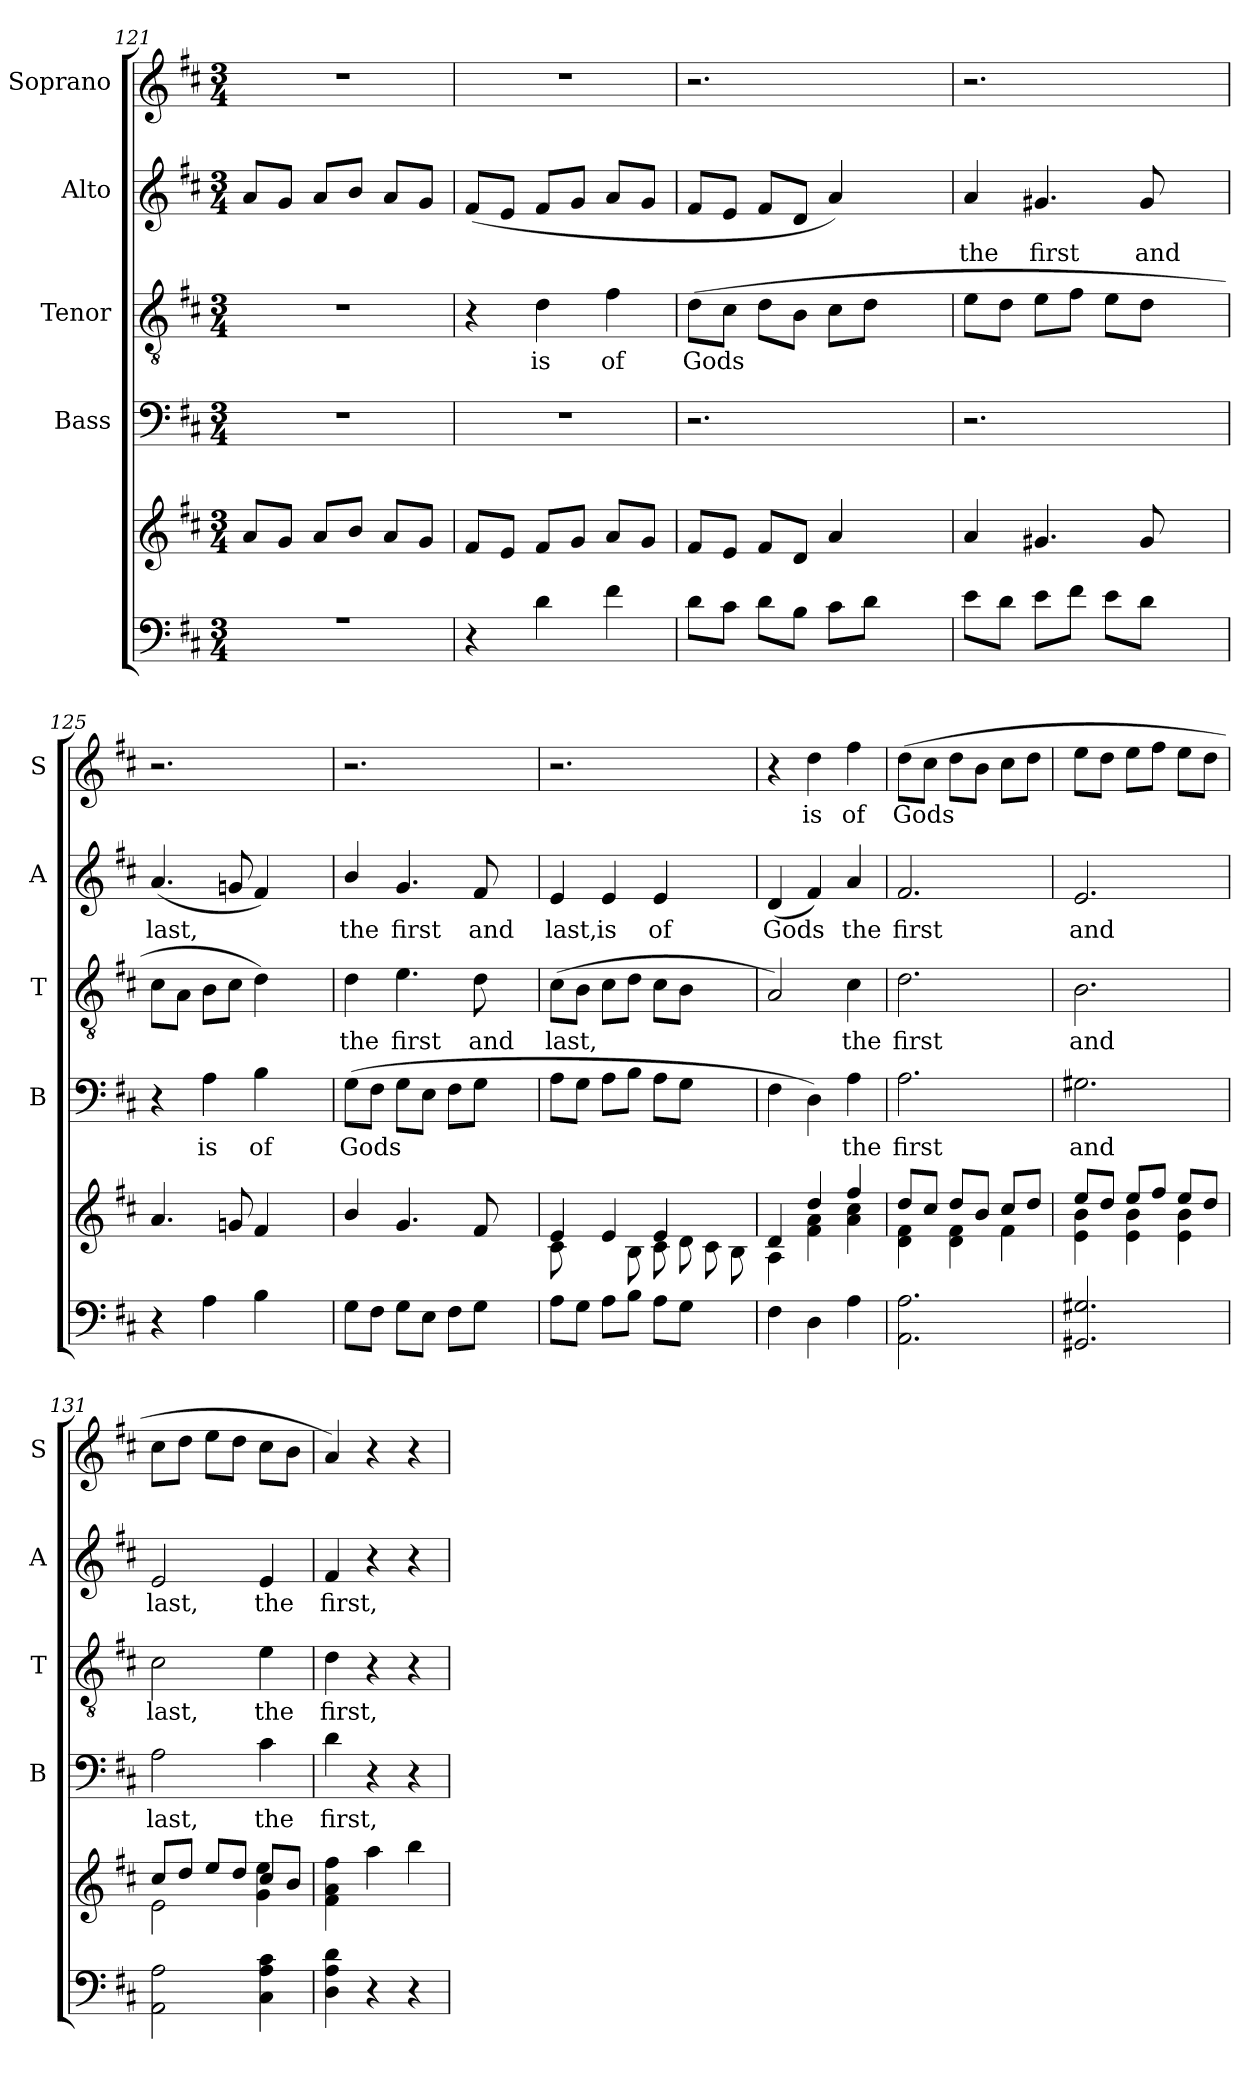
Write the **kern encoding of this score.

**kern	**kern	**kern	**text	**kern	**text	**kern	**text	**kern	**text
*part6	*part5	*part4	*part4	*part3	*part3	*part2	*part2	*part1	*part1
*staff6	*staff5	*staff4	*staff4	*staff3	*staff3	*staff2	*staff2	*staff1	*staff1
*	*	*I"Bass	*	*I"Tenor	*	*I"Alto	*	*I"Soprano	*
*	*	*I'B	*	*I'T	*	*I'A	*	*I'S	*
*clefF4	*clefG2	*clefF4	*	*clefGv2	*	*clefG2	*	*clefG2	*
*k[f#c#]	*k[f#c#]	*k[f#c#]	*	*k[f#c#]	*	*k[f#c#]	*	*k[f#c#]	*
*D:	*D:	*D:	*	*D:	*	*D:	*	*D:	*
*M3/4	*M3/4	*M3/4	*	*M3/4	*	*M3/4	*	*M3/4	*
=121	=121	=121	=121	=121	=121	=121	=121	=121	=121
!LO:N:vis=1	!	!	!	!	!	!	!	!	!
*^	*^	*	*	*	*	*	*	*	*
2.r	2.ryy	8a/L	2.ryy	2.r	.	2.r	.	8a/L	.	2.r	.
.	.	8g/J	.	.	.	.	.	8g/J	.	.	.
.	.	8a/L	.	.	.	.	.	8a/L	.	.	.
.	.	8b/J	.	.	.	.	.	8b/J	.	.	.
.	.	8a/L	.	.	.	.	.	8a/L	.	.	.
.	.	8g/J	.	.	.	.	.	8g/J	.	.	.
*v	*v	*	*	*	*	*	*	*	*	*	*
!!LO:PB:g=z
=122	=122	=122	=122	=122	=122	=122	=122	=122	=122	=122
4r	8f#/L	2.ryy	2.r	.	4r	.	(<8f#/L	.	2.r	.
.	8e/J	.	.	.	.	.	8e/J	.	.	.
!	!	!	!	!	!	!LO:LY:b	!	!	!	!
4d\	8f#/L	.	.	.	4d\	is	8f#/L	.	.	.
.	8g/J	.	.	.	.	.	8g/J	.	.	.
!	!	!	!	!	!	!LO:LY:b	!	!	!	!
4f#\	8a/L	.	.	.	4f#\	of	8a/L	.	.	.
.	8g/J	.	.	.	.	.	8g/J	.	.	.
=123	=123	=123	=123	=123	=123	=123	=123	=123	=123	=123
!	!	!	!	!	!	!LO:LY:b	!	!	!	!
8d\L	8f#/L	2.ryy	2.r	.	(>8d\L	Gods	8f#/L	.	2.r	.
8c#\J	8e/J	.	.	.	8c#\J	.	8e/J	.	.	.
8d\L	8f#/L	.	.	.	8d\L	.	8f#/L	.	.	.
8B\J	8d/J	.	.	.	8B\J	.	8d/J	.	.	.
8c#\L	4a/	.	.	.	8c#\L	.	4a/)	.	.	.
8d\J	.	.	.	.	8d\J	.	.	.	.	.
4ryy	4ryy	4ryy	4ryy	.	4ryy	.	4ryy	.	4ryy	.
=124	=124	=124	=124	=124	=124	=124	=124	=124	=124	=124
!	!	!	!	!	!	!	!	!LO:LY:b	!	!
8e\L	4a/	2.ryy	2.r	.	8e\L	.	4a/	the	2.r	.
8d\J	.	.	.	.	8d\J	.	.	.	.	.
!	!	!	!	!	!	!	!	!LO:LY:b	!	!
8e\L	4.g#X/	.	.	.	8e\L	.	4.g#X/	first	.	.
8f#\J	.	.	.	.	8f#\J	.	.	.	.	.
8e\L	.	.	.	.	8e\L	.	.	.	.	.
!	!	!	!	!	!	!	!	!LO:LY:b	!	!
8d\J	8g#/	.	.	.	8d\J	.	8g#/	and	.	.
4ryy	4ryy	4ryy	4ryy	.	4ryy	.	4ryy	.	4ryy	.
=125	=125	=125	=125	=125	=125	=125	=125	=125	=125	=125
!	!	!	!	!	!	!	!	!LO:LY:b	!	!
4r	4.a/	2.ryy	4r	.	8c#\L	.	(<4.a/	last,	2.r	.
.	.	.	.	.	8A\J	.	.	.	.	.
!	!	!	!	!LO:LY:b	!	!	!	!	!	!
4A\	.	.	4A\	is	8B\L	.	.	.	.	.
.	8gni/	.	.	.	8c#\J	.	8gni/	.	.	.
!	!	!	!	!LO:LY:b	!	!	!	!	!	!
4B\	4f#/	.	4B\	of	4d\)	.	4f#/)	.	.	.
4ryy	4ryy	4ryy	4ryy	.	4ryy	.	4ryy	.	4ryy	.
=126	=126	=126	=126	=126	=126	=126	=126	=126	=126	=126
!	!	!	!	!LO:LY:b	!	!LO:LY:b	!	!LO:LY:b	!	!
8G\L	4b/	2.ryy	(>8G\L	Gods	4d\	the	4b/	the	2.r	.
8F#\J	.	.	8F#\J	.	.	.	.	.	.	.
!	!	!	!	!	!	!LO:LY:b	!	!LO:LY:b	!	!
8G\L	4.g/	.	8G\L	.	4.e\	first	4.g/	first	.	.
8E\J	.	.	8E\J	.	.	.	.	.	.	.
8F#\L	.	.	8F#\L	.	.	.	.	.	.	.
!	!	!	!	!	!	!LO:LY:b	!	!LO:LY:b	!	!
8G\J	8f#/	.	8G\J	.	8d\	and	8f#/	and	.	.
4ryy	4ryy	4ryy	4ryy	.	4ryy	.	4ryy	.	4ryy	.
=127	=127	=127	=127	=127	=127	=127	=127	=127	=127	=127
!	!	!	!	!	!	!LO:LY:b	!	!LO:LY:b	!	!
8A\L	4e/	8c#\	8A\L	.	(>8c#\L	last,	4e/	last,	2.r	.
8G\J	.	4ryy	8G\J	.	8B\J	.	.	.	.	.
!	!	!	!	!	!	!	!	!LO:LY:b	!	!
8A\L	4e/	.	8A\L	.	8c#\L	.	4e/	is	.	.
8B\J	.	8B\	8B\J	.	8d\J	.	.	.	.	.
!	!	!	!	!	!	!	!	!LO:LY:b	!	!
8A\L	4e/	8c#\	8A\L	.	8c#\L	.	4e/	of	.	.
8G\J	.	8d\	8G\J	.	8B\J	.	.	.	.	.
4ryy	4ryy	8c#\	4ryy	.	4ryy	.	4ryy	.	4ryy	.
.	.	8B\	.	.	.	.	.	.	.	.
=128	=128	=128	=128	=128	=128	=128	=128	=128	=128	=128
!	!	!	!	!	!	!	!	!LO:LY:b	!	!
4F#\	4d/	4A\	4F#\	.	2A/)	.	(<4d/	Gods	4r	.
!	!	!	!	!	!	!	!	!	!	!LO:LY:b
4D\	4dd/	4f#\ 4a\	4D\)	.	.	.	4f#/)	.	4dd\	is
!	!	!	!	!LO:LY:b	!	!LO:LY:b	!	!LO:LY:b	!	!LO:LY:b
4A\	4ff#/	4a\ 4cc#\	4A\	the	4c#\	the	4a/	the	4ff#\	of
!!LO:LB:g=z
=129	=129	=129	=129	=129	=129	=129	=129	=129	=129	=129
!	!	!	!	!LO:LY:b	!	!LO:LY:b	!	!LO:LY:b	!	!LO:LY:b
2.AA\ 2.A\	8dd/L	4d\ 4f#\	2.A\	first	2.d\	first	2.f#/	first	(>8dd\L	Gods
.	8cc#/J	.	.	.	.	.	.	.	8cc#\J	.
.	8dd/L	4d\ 4f#\	.	.	.	.	.	.	8dd\L	.
.	8b/J	.	.	.	.	.	.	.	8b\J	.
.	8cc#/L	4f#\	.	.	.	.	.	.	8cc#\L	.
.	8dd/J	.	.	.	.	.	.	.	8dd\J	.
=130	=130	=130	=130	=130	=130	=130	=130	=130	=130	=130
!	!	!	!	!LO:LY:b	!	!LO:LY:b	!	!LO:LY:b	!	!
2.GG#X/ 2.G#X/	8ee/L	4e\ 4b\	2.G#X\	and	2.B\	and	2.e/	and	8ee\L	.
.	8dd/J	.	.	.	.	.	.	.	8dd\J	.
.	8ee/L	4e\ 4b\	.	.	.	.	.	.	8ee\L	.
.	8ff#/J	.	.	.	.	.	.	.	8ff#\J	.
.	8ee/L	4e\ 4b\	.	.	.	.	.	.	8ee\L	.
.	8dd/J	.	.	.	.	.	.	.	8dd\J	.
=131	=131	=131	=131	=131	=131	=131	=131	=131	=131	=131
!	!	!	!	!LO:LY:b	!	!LO:LY:b	!	!LO:LY:b	!	!
2AA\ 2A\	8cc#/L	2e\	2A\	last,	2c#\	last,	2e/	last,	8cc#\L	.
.	8dd/J	.	.	.	.	.	.	.	8dd\J	.
.	8ee/L	.	.	.	.	.	.	.	8ee\L	.
.	8dd/J	.	.	.	.	.	.	.	8dd\J	.
!	!	!	!	!LO:LY:b	!	!LO:LY:b	!	!LO:LY:b	!	!
4C#\ 4A\ 4c#\	8cc#/L	4g\ 4ee\	4c#\	the	4e\	the	4e/	the	8cc#\L	.
.	8b/J	.	.	.	.	.	.	.	8b\J	.
=132	=132	=132	=132	=132	=132	=132	=132	=132	=132	=132
!	!	!	!	!LO:LY:b	!	!LO:LY:b	!	!LO:LY:b	!	!
4D\ 4A\ 4d\	4f#\ 4a\ 4ff#\	2ryy	4d\	first,	4d\	first,	4f#/	first,	4a/)	.
4r	4aa\	.	4r	.	4r	.	4r	.	4r	.
4r	4bb\	4ryy	4r	.	4r	.	4r	.	4r	.
*	*v	*v	*	*	*	*	*	*	*	*
=	=	=	=	=	=	=	=	=	=
*-	*-	*-	*-	*-	*-	*-	*-	*-	*-
